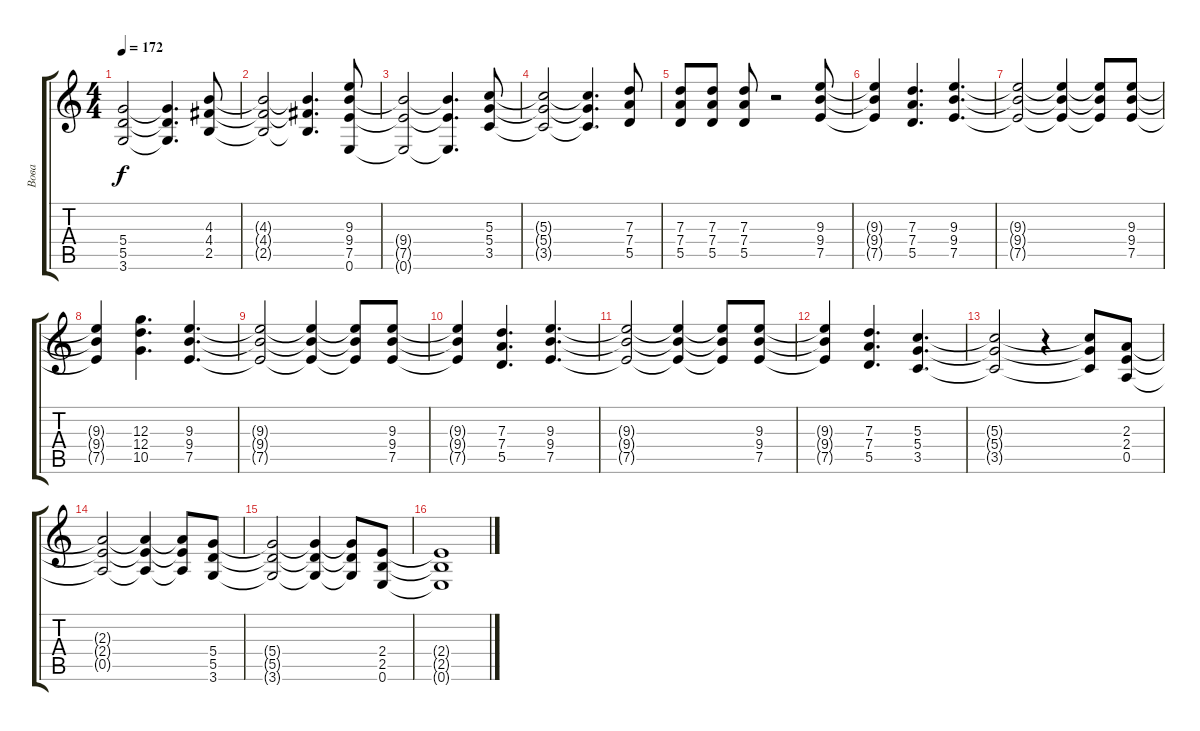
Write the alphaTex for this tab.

\track ("Вова" "Вова") {instrument distortionguitar}
\staff {score tabs}
\tuning (E4 B3 G3 D3 A2 E2) {hide}
\ts (4 4)
\tempo 172
\clef g2
\ks c
(5.4{t} 5.5{t} 3.6{t}).2{dy f} (5.4{t} 5.5{t} 3.6{t}).4{d} (4.3 4.4 2.5).8 |
(4.3{t} 4.4{t} 2.5{t}).2 (4.3{t} 4.4{t} 2.5{t}).4{d} (9.3 9.4 7.5 0.6).8 |
(9.4{t} 7.5{t} 0.6{t}).2 (9.4{t} 7.5{t} 0.6{t}).4{d} (5.3 5.4 3.5).8 |
(5.3{t} 5.4{t} 3.5{t}).2 (5.3{t} 5.4{t} 3.5{t}).4{d} (7.3 7.4 5.5).8 |
(7.3 7.4 5.5).8 (7.3 7.4 5.5).8 (7.3 7.4 5.5).8 r.2 (9.3 9.4 7.5).8 |
(9.3{t} 9.4{t} 7.5{t}).4 (7.3 7.4 5.5).4{d} (9.3 9.4 7.5).4{d} |
(9.3{t} 9.4{t} 7.5{t}).2 (9.3{t} 9.4{t} 7.5{t}).4 (9.3{t} 9.4{t} 7.5{t}).8 (9.3 9.4 7.5).8 |
(9.3{t} 9.4{t} 7.5{t}).4 (12.3 12.4 10.5).4{d} (9.3 9.4 7.5).4{d} |
(9.3{t} 9.4{t} 7.5{t}).2 (9.3{t} 9.4{t} 7.5{t}).4 (9.3{t} 9.4{t} 7.5{t}).8 (9.3 9.4 7.5).8 |
(9.3{t} 9.4{t} 7.5{t}).4 (7.3 7.4 5.5).4{d} (9.3 9.4 7.5).4{d} |
(9.3{t} 9.4{t} 7.5{t}).2 (9.3{t} 9.4{t} 7.5{t}).4 (9.3{t} 9.4{t} 7.5{t}).8 (9.3 9.4 7.5).8 |
(9.3{t} 9.4{t} 7.5{t}).4 (7.3 7.4 5.5).4{d} (5.3 5.4 3.5).4{d} |
(5.3{t} 5.4{t} 3.5{t}).2 r.4 (5.3{t} 5.4{t} 3.5{t}).8 (2.3 2.4 0.5).8 |
(2.3{t} 2.4{t} 0.5{t}).2 (2.3{t} 2.4{t} 0.5{t}).4 (2.3{t} 2.4{t} 0.5{t}).8 (5.4 5.5 3.6).8 |
(5.4{t} 5.5{t} 3.6{t}).2 (5.4{t} 5.5{t} 3.6{t}).4 (5.4{t} 5.5{t} 3.6{t}).8 (2.4 2.5 0.6).8 |
(2.4{t} 2.5{t} 0.6{t}).1
